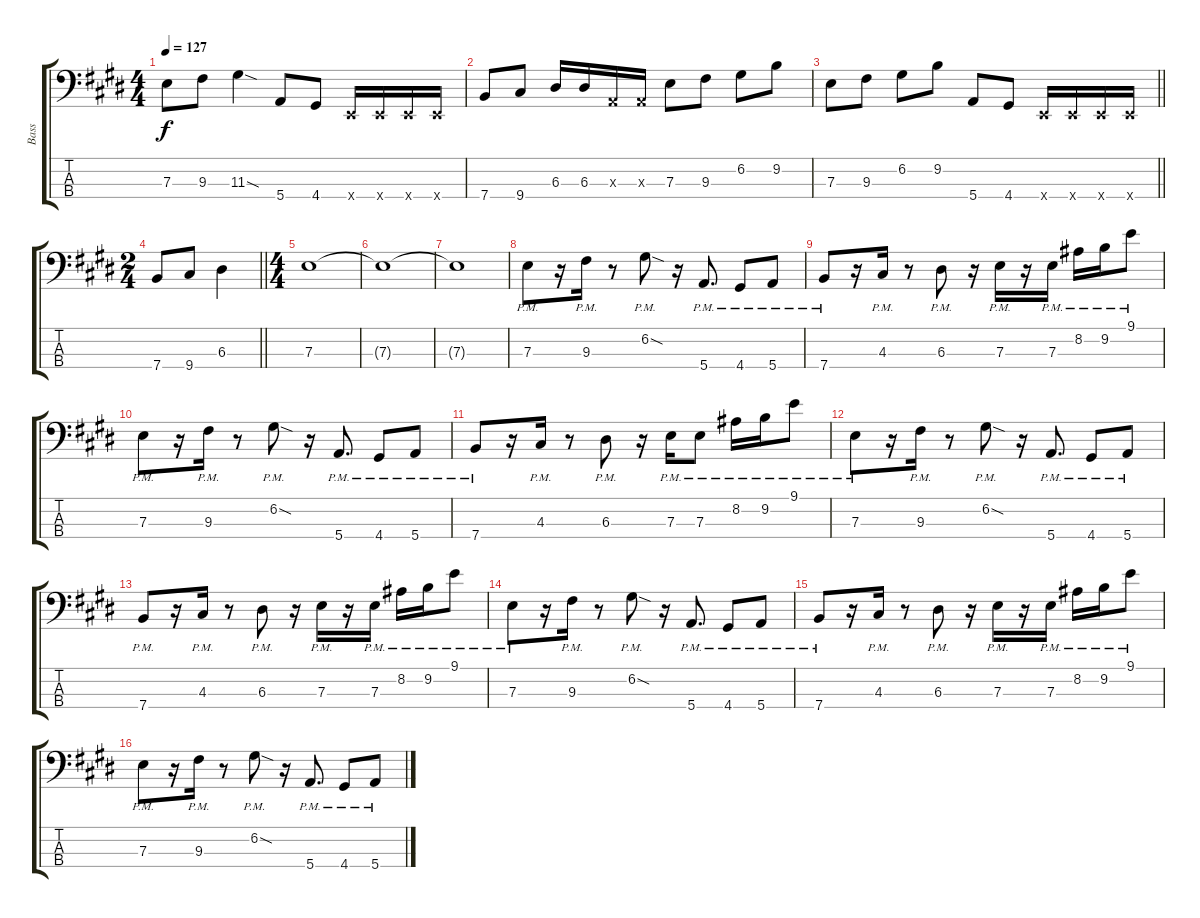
\track ("Bass" "Bass") {instrument electricbasspick}
\staff {score tabs}
\tuning (G2 D2 A1 E1) {hide}
\ts (4 4)
\tempo 127
\clef f4
\ks e
7.3.8{dy f} 9.3.8 11.3{sod}.4 5.4.8 4.4.8 0.4{x}.16 0.4{x}.16 0.4{x}.16 0.4{x}.16 |
7.4.8 9.4.8 6.3.16 6.3.16 0.3{x}.16 0.3{x}.16 7.3.8 9.3.8 6.2.8 9.2.8 |
\barLineRight lightlight
7.3.8 9.3.8 6.2.8 9.2.8 5.4.8 4.4.8 0.4{x}.16 0.4{x}.16 0.4{x}.16 0.4{x}.16 |
\ts (2 4)
\barLineRight lightlight
7.4.8 9.4.8 6.3.4 |
\ts (4 4)
7.3.1 |
7.3{t}.1 |
7.3{t}.1 |
7.3{pm}.8 r.16 9.3{pm}.16 r.8 6.2{sod pm}.8 r.16 5.4{pm}.8{d} 4.4{pm}.8 5.4{pm}.8 |
7.4{pm}.8 r.16 4.3{pm}.16 r.8 6.3{pm}.8 r.16 7.3{pm}.16 r.16 7.3{pm}.16 8.2{pm}.16 9.2{pm}.16 9.1{pm}.8 |
7.3{pm}.8 r.16 9.3{pm}.16 r.8 6.2{sod pm}.8 r.16 5.4{pm}.8{d} 4.4{pm}.8 5.4{pm}.8 |
7.4{pm}.8 r.16 4.3{pm}.16 r.8 6.3{pm}.8 r.16 7.3{pm}.16 7.3{pm}.8 8.2{pm}.16 9.2{pm}.16 9.1{pm}.8 |
7.3{pm}.8 r.16 9.3{pm}.16 r.8 6.2{sod pm}.8 r.16 5.4{pm}.8{d} 4.4{pm}.8 5.4{pm}.8 |
7.4{pm}.8 r.16 4.3{pm}.16 r.8 6.3{pm}.8 r.16 7.3{pm}.16 r.16 7.3{pm}.16 8.2{pm}.16 9.2{pm}.16 9.1{pm}.8 |
7.3{pm}.8 r.16 9.3{pm}.16 r.8 6.2{sod pm}.8 r.16 5.4{pm}.8{d} 4.4{pm}.8 5.4{pm}.8 |
7.4{pm}.8 r.16 4.3{pm}.16 r.8 6.3{pm}.8 r.16 7.3{pm}.16 r.16 7.3{pm}.16 8.2{pm}.16 9.2{pm}.16 9.1{pm}.8 |
7.3{pm}.8 r.16 9.3{pm}.16 r.8 6.2{sod pm}.8 r.16 5.4{pm}.8{d} 4.4{pm}.8 5.4{pm}.8
